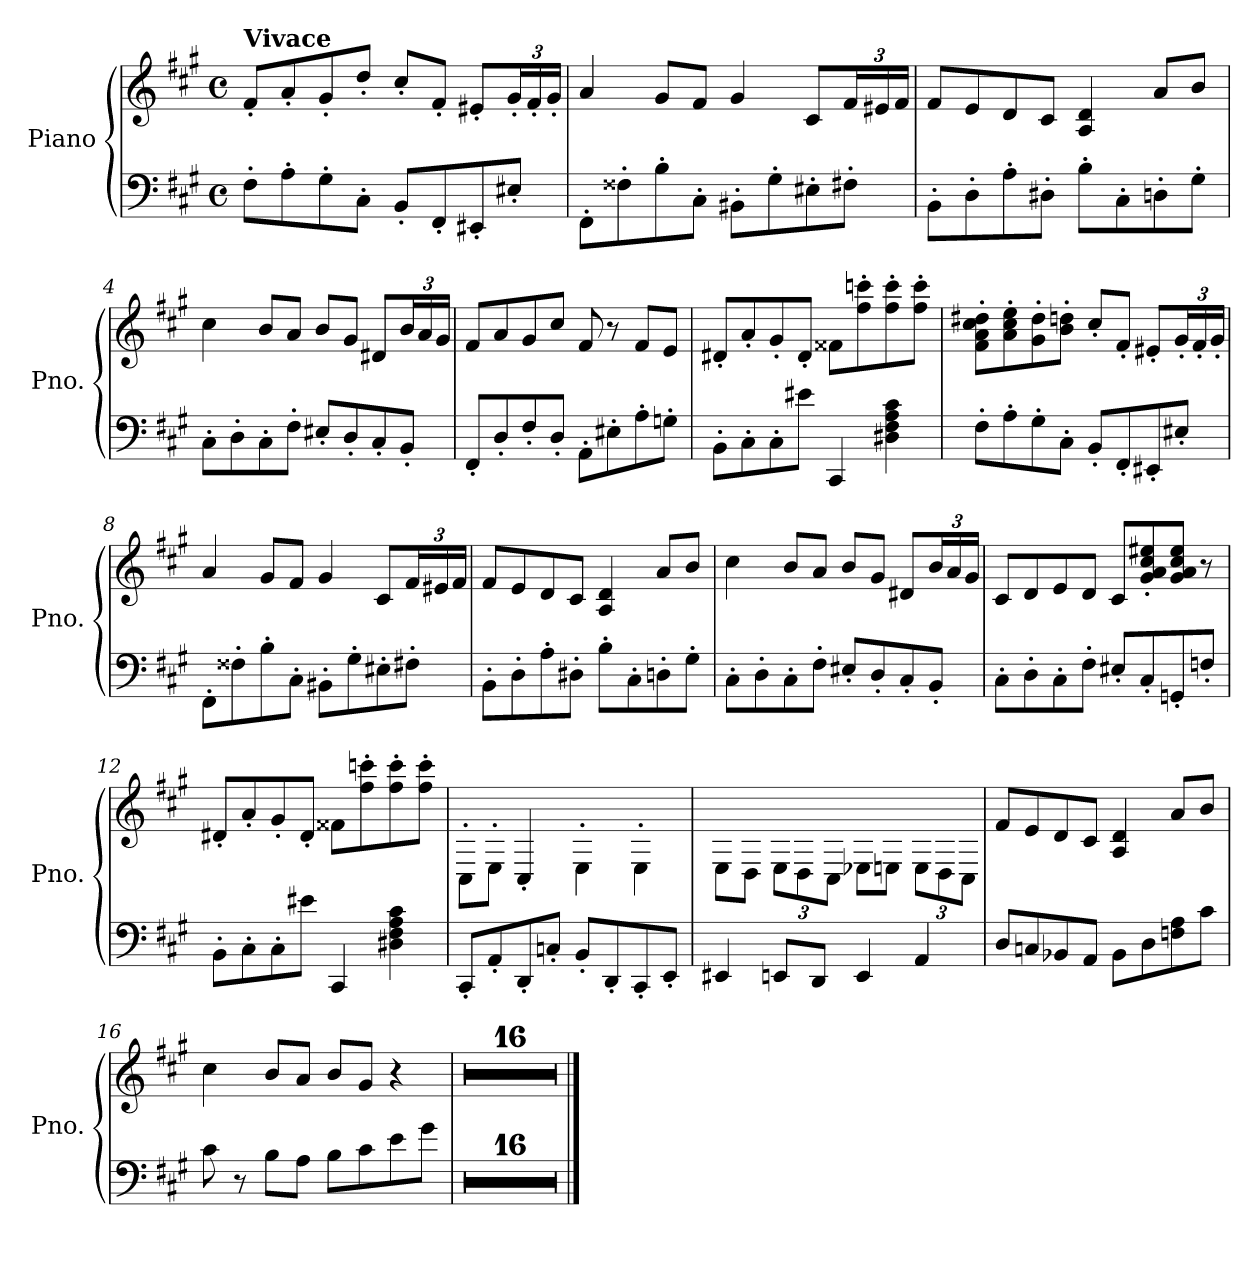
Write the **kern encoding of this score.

**kern	**kern
*part1	*part1
*staff2	*staff1
*I"Piano	*
*I'Pno.	*
*clefF4	*clefG2
*k[f#c#g#]	*k[f#c#g#]
*M4/4	*M4/4
*met(c)	*met(c)
=1	=1
!	!LO:TX:a:B:t=Vivace
8F#'\L	8f#'/L
8A'\	8a'/
8G#'\	8g#'/
8C#'\J	8dd'/J
8BB'/L	8cc#'/L
8FF#'/	8f#'/J
8EE#X'/	8e#X'/L
*	*Xbrackettup
8E#X'/J	24g#'/L
.	24f#'/
.	24g#'/JJ
=2	=2
8FF#'\L	4a/
8F##X'\	.
8B'\	8g#/L
8C#'\J	8f#/J
8BB#X'\L	4g#/
8G#'\	.
8E#X'\	8c#/L
8F#X'\J	24f#/L
.	24e#X/
.	24f#/JJ
=3	=3
8BB'\L	8f#/L
8D'\	8e/
8A'\	8d/
8D#X'\J	8c#/J
8B'\L	4A/ 4d/
8C#'\	.
8Dn'\	8a/L
8G#'\J	8b/J
!!LO:LB:g=z
=4	=4
8C#'\L	4cc#\
8D'\	.
8C#'\	8b/L
8F#'\J	8a/J
8E#X'/L	8b/L
8D'/	8g#/J
8C#'/	8d#X/L
8BB'/J	24b/L
.	24a/
.	24g#/JJ
=5	=5
8FF#'/L	8f#/L
8D'/	8a/
8F#'/	8g#/
8D'/J	8cc#/J
8AA'\L	8f#/
8E#X'\	8r
8A'\	8f#/L
8Gn'\J	8e/J
=6	=6
8BB'\L	8d#X'/L
8C#'\	8a'/
8C#'\	8g#'/
8e#X\J	8d#'/J
4CC#/	8f##X\L
.	8ff#\' 8cccn\'
4D#X\ 4F#\ 4A\ 4c#\	8ff#\' 8ccc\'
.	8ff#\' 8ccc\'J
!!LO:LB:g=z
=7	=7
8F#'\L	8f#\' 8a\' 8cc#\' 8dd#X\'L
8A'\	8a\' 8cc#\' 8ee\'
8G#'\	8g#\' 8dd#\'
8C#'\J	8b\' 8ddn\'J
8BB'/L	8cc#'/L
8FF#'/	8f#'/J
8EE#X'/	8e#X'/L
8E#X'/J	24g#'/L
.	24f#'/
.	24g#'/JJ
=8	=8
8FF#'\L	4a/
8F##X'\	.
8B'\	8g#/L
8C#'\J	8f#/J
8BB#X'\L	4g#/
8G#'\	.
8E#X'\	8c#/L
8F#X'\J	24f#/L
.	24e#X/
.	24f#/JJ
=9	=9
8BB'\L	8f#/L
8D'\	8e/
8A'\	8d/
8D#X'\J	8c#/J
8B'\L	4A/ 4d/
8C#'\	.
8Dn'\	8a/L
8G#'\J	8b/J
!!LO:LB:g=z
=10	=10
8C#'\L	4cc#\
8D'\	.
8C#'\	8b/L
8F#'\J	8a/J
8E#X'/L	8b/L
8D'/	8g#/J
8C#'/	8d#X/L
8BB'/J	24b/L
.	24a/
.	24g#/JJ
=11	=11
8C#'\L	8c#/L
8D'\	8d/
8C#'\	8e/
8F#'\J	8d/J
8E#X'/L	8c#/L
8C#'/	8g#/' 8a/' 8cc#/' 8ee#X/'
8GGn'/	8g#/ 8a/ 8cc#/ 8ee#/J
8Fn'/J	8r
=12	=12
8BB'\L	8d#X'/L
8C#'\	8a'/
8C#'\	8g#'/
8e#X\J	8d#'/J
4CC#/	8f##X\L
.	8ff#\' 8cccn\'
4D#X\ 4F#\ 4A\ 4c#\	8ff#\' 8ccc\'
.	8ff#\' 8ccc\'J
!!LO:LB:g=z
=13	=13
8CC#'/L	8C#'\L
8AA'/	8E'\J
8DD'/	4C#'/
8Cn'/J	.
8BB'/L	4E'\
8DD'/	.
8CC#'/	4E'\
8EE'/J	.
=14	=14
4EE#X/	8E\L
.	8D\J
8EEn/L	12E\L
.	12D\
8DD/J	.
.	12C#\J
4EE/	8E-X\L
.	8En\J
4AA/	12E\L
.	12D\
.	12C#\J
=15	=15
8D/L	8f#/L
8Cn/	8e/
8BB-X/	8d/
8AA/J	8c#/J
8BB-\L	4A/ 4d/
8D\	.
8Fn\ 8A\	8a/L
8c#\J	8b/J
=16	=16
8c#\	4cc#\
8r	.
8B\L	8b/L
8A\J	8a/J
8B\L	8b/L
8c#\	8g#/J
8e\	4r
8g#\J	.
!!LO:PB:g=z
=17	=17
1r	1r
=18	=18
1r	1r
=19	=19
1r	1r
=20	=20
1r	1r
=21	=21
1r	1r
=22	=22
1r	1r
=23	=23
1r	1r
=24	=24
1r	1r
=25	=25
1r	1r
=26	=26
1r	1r
=27	=27
1r	1r
=28	=28
1r	1r
=29	=29
1r	1r
=30	=30
1r	1r
=31	=31
1r	1r
=32	=32
1r	1r
==	==
*-	*-
